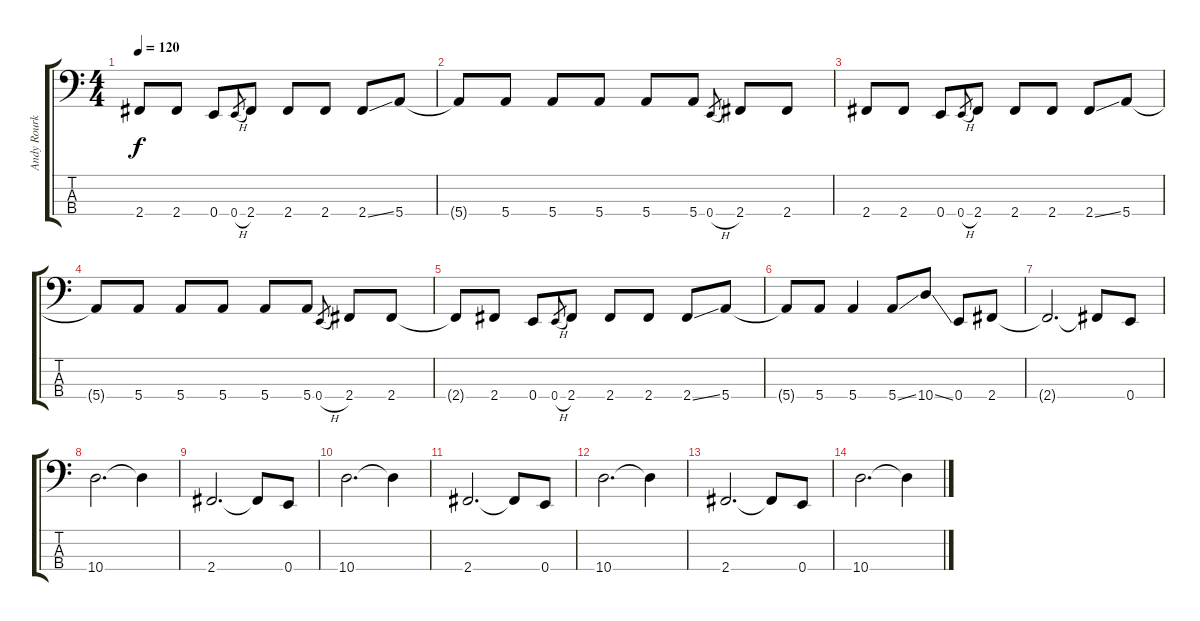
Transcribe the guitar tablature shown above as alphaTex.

\track ("Andy Rourke" "Andy Rourk") {instrument electricbasspick}
\staff {score tabs}
\tuning (G2 D2 A1 E1) {hide}
\ts (4 4)
\tempo 120
\clef f4
\ks c
2.4{t}.8{dy f} 2.4.8 0.4.8 0.4{h}.8{gr} 2.4.8 2.4.8 2.4.8 2.4{ss}.8 5.4.8 |
5.4{t}.8 5.4.8 5.4.8 5.4.8 5.4.8 5.4.8 0.4{h}.8{gr} 2.4.8 2.4.8 |
2.4.8 2.4.8 0.4.8 0.4{h}.8{gr} 2.4.8 2.4.8 2.4.8 2.4{ss}.8 5.4.8 |
5.4{t}.8 5.4.8 5.4.8 5.4.8 5.4.8 5.4.8 0.4{h}.8{gr} 2.4.8 2.4.8 |
2.4{t}.8 2.4.8 0.4.8 0.4{h}.8{gr} 2.4.8 2.4.8 2.4.8 2.4{ss}.8 5.4.8 |
5.4{t}.8 5.4.8 5.4.4 5.4{ss}.8 10.4{ss}.8 0.4.8 2.4.8 |
2.4{t}.2{d} 2.4{t}.8 0.4.8 |
10.4.2{d} 10.4{t}.4 |
2.4.2{d} 2.4{t}.8 0.4.8 |
10.4.2{d} 10.4{t}.4 |
2.4.2{d} 2.4{t}.8 0.4.8 |
10.4.2{d} 10.4{t}.4 |
2.4.2{d} 2.4{t}.8 0.4.8 |
10.4.2{d} 10.4{t}.4
